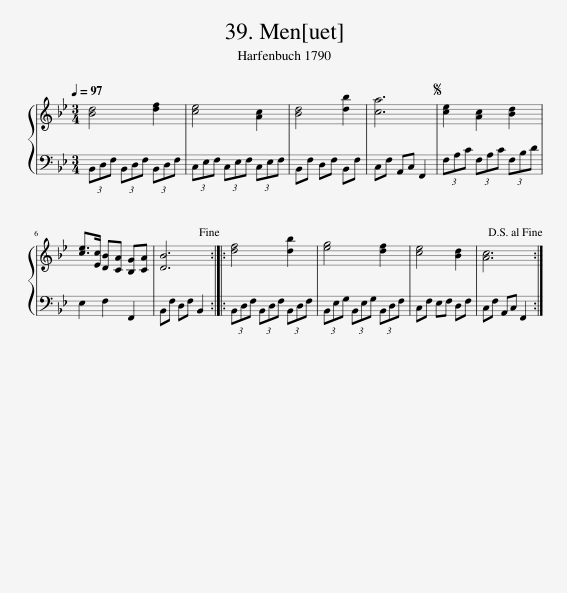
X:1
%%score { 1 | 2 }
L:1/8
Q:1/4=97
M:3/4
I:linebreak $
K:Bb
V:1 treble
V:2 bass
V:1
 [Bd]4 [df]2 | [ce]4 [Ac]2 | [Bd]4 [db]2 | [ca]6 |S [ce]2 [Ac]2 [Bd]2 |$ %5
 [ce]>[Ec] [DB][CA] [B,G][CA] | [DB]6!fine! :: [df]4 [db]2 | [eg]4 [df]2 | [ce]4 [Bd]2 | %10
 [Ac]6!D.S.! :| %11
V:2
 (3B,,D,F, (3B,,D,F, (3B,,D,F, | (3C,E,F, (3C,E,F, (3C,E,F, | B,,F, D,F, B,,F, | C,F, A,,C, F,,2 | (3F,A,C (3F,A,C (3F,B,D |$ %5
 E,2 F,2 F,,2 | B,,F, D,F, B,,2 :: (3B,,D,F, (3B,,D,F, (3B,,D,F, | (3B,,E,G, (3B,,E,G, (3B,,D,F, | C,F, E,F, D,F, | %10
 C,F, A,,C, F,,2 :| %11
